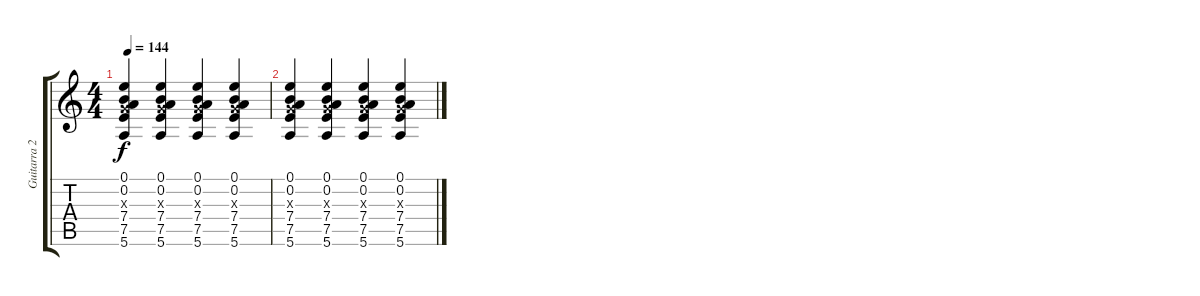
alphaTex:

\track ("Guitarra 2 (Craig)" "Guitarra 2") {instrument acousticguitarsteel}
\staff {score tabs}
\tuning (E4 B3 G3 D3 A2 E2) {hide}
\ts (4 4)
\tempo 144
\clef g2
\ks c
(0.1 0.2 0.3{x} 7.4 7.5 5.6).4{dy f} (0.1 0.2 0.3{x} 7.4 7.5 5.6).4 (0.1 0.2 0.3{x} 7.4 7.5 5.6).4 (0.1 0.2 0.3{x} 7.4 7.5 5.6).4 |
(0.1 0.2 0.3{x} 7.4 7.5 5.6).4 (0.1 0.2 0.3{x} 7.4 7.5 5.6).4 (0.1 0.2 0.3{x} 7.4 7.5 5.6).4 (0.1 0.2 0.3{x} 7.4 7.5 5.6).4
